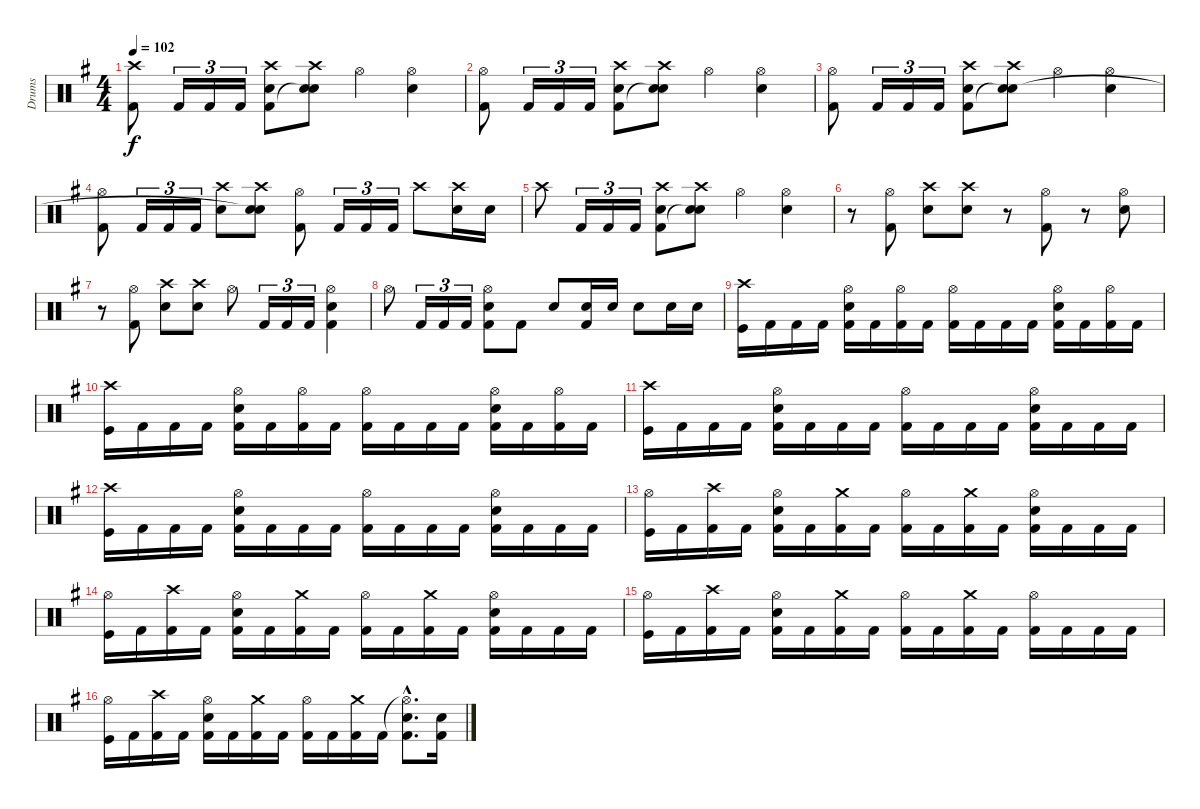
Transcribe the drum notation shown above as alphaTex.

\track ("Drums" "Drums") {instrument percussion}
\staff {score}
\articulation defaults
\ts (4 4)
\tempo 102
\clef neutral
\ks eminor
("Crash high (hit)" "Kick (hit) 2").8{dy f} "Kick (hit) 2".16{tu (3 2)} "Kick (hit) 2".16{tu (3 2)} "Kick (hit) 2".16{tu (3 2)} ("Crash high (hit)" "Snare (hit) 2" "Kick (hit) 2").8 ("Crash high (hit)" "Snare (hit) 2" "Snare (hit)"{t}).8 "Hi-Hat (open)".4 ("Hi-Hat (open)" "Snare (hit) 2").4 |
("Hi-Hat (open)" "Kick (hit) 2").8 "Kick (hit) 2".16{tu (3 2)} "Kick (hit) 2".16{tu (3 2)} "Kick (hit) 2".16{tu (3 2)} ("Crash high (hit)" "Snare (hit) 2" "Kick (hit) 2").8 ("Crash high (hit)" "Snare (hit) 2" "Snare (hit)"{t}).8 "Hi-Hat (open)".4 ("Hi-Hat (open)" "Snare (hit) 2").4 |
("Hi-Hat (open)" "Kick (hit) 2").8 "Kick (hit) 2".16{tu (3 2)} "Kick (hit) 2".16{tu (3 2)} "Kick (hit) 2".16{tu (3 2)} ("Crash high (hit)" "Snare (hit) 2" "Kick (hit) 2").8 ("Crash high (hit)" "Snare (hit) 2" "Snare (hit)"{t}).8 "Hi-Hat (open)".4 ("Hi-Hat (open)" "Snare (hit) 2").4 |
("Hi-Hat (open)" "Kick (hit) 2").8 "Kick (hit) 2".16{tu (3 2)} "Kick (hit) 2".16{tu (3 2)} "Kick (hit) 2".16{tu (3 2)} ("Crash high (hit)" "Snare (hit) 2").8 ("Crash high (hit)" "Snare (hit) 2" "Snare (hit)"{t}).8 ("Hi-Hat (open)" "Kick (hit) 2").8 "Kick (hit) 2".16{tu (3 2)} "Kick (hit) 2".16{tu (3 2)} "Kick (hit) 2".16{tu (3 2)} "Crash high (hit)".8 ("Crash high (hit)" "Snare (hit) 2").16 "Snare (hit) 2".16 |
"Crash high (hit)".8 "Kick (hit) 2".16{tu (3 2)} "Kick (hit) 2".16{tu (3 2)} "Kick (hit) 2".16{tu (3 2)} ("Crash high (hit)" "Snare (hit) 2" "Kick (hit) 2").8 ("Crash high (hit)" "Snare (hit) 2" "Snare (hit)"{t}).8 "Hi-Hat (open)".4 ("Hi-Hat (open)" "Snare (hit) 2").4 |
r.8 ("Hi-Hat (open)" "Kick (hit) 2").8 ("Crash high (hit)" "Snare (hit) 2").8 ("Crash high (hit)" "Snare (hit) 2").8 r.8 ("Hi-Hat (open)" "Kick (hit) 2").8 r.8 ("Hi-Hat (open)" "Snare (hit) 2").8 |
r.8 ("Hi-Hat (open)" "Kick (hit) 2").8 ("Crash high (hit)" "Snare (hit) 2").8 ("Crash high (hit)" "Snare (hit) 2").8 "Hi-Hat (open)".8 "Kick (hit) 2".16{tu (3 2)} "Kick (hit) 2".16{tu (3 2)} "Kick (hit) 2".16{tu (3 2)} ("Hi-Hat (open)" "Snare (hit) 2" "Kick (hit) 2").4 |
"Hi-Hat (open)".8 "Kick (hit) 2".16{tu (3 2)} "Kick (hit) 2".16{tu (3 2)} "Kick (hit) 2".16{tu (3 2)} ("Hi-Hat (open)" "Snare (hit) 2" "Kick (hit) 2").8 "Kick (hit) 2".8 "Snare (hit) 2".8 ("Snare (hit) 2" "Kick (hit) 2").16 "Snare (hit) 2".16 "Snare (hit) 2".8 "Snare (hit) 2".16 "Snare (hit) 2".16 |
("Crash high (hit)" "Kick (hit)").16 "Kick (hit) 2".16 "Kick (hit) 2".16 "Kick (hit) 2".16 ("Hi-Hat (open)" "Snare (hit) 2" "Kick (hit) 2").16 "Kick (hit) 2".16 ("Hi-Hat (open)" "Kick (hit) 2").16 "Kick (hit) 2".16 ("Hi-Hat (open)" "Kick (hit) 2").16 "Kick (hit) 2".16 "Kick (hit) 2".16 "Kick (hit) 2".16 ("Hi-Hat (open)" "Snare (hit) 2" "Kick (hit) 2").16 "Kick (hit) 2".16 ("Hi-Hat (open)" "Kick (hit) 2").16 "Kick (hit) 2".16 |
("Crash high (hit)" "Kick (hit)").16 "Kick (hit) 2".16 "Kick (hit) 2".16 "Kick (hit) 2".16 ("Hi-Hat (open)" "Snare (hit) 2" "Kick (hit) 2").16 "Kick (hit) 2".16 ("Hi-Hat (open)" "Kick (hit) 2").16 "Kick (hit) 2".16 ("Hi-Hat (open)" "Kick (hit) 2").16 "Kick (hit) 2".16 "Kick (hit) 2".16 "Kick (hit) 2".16 ("Hi-Hat (open)" "Snare (hit) 2" "Kick (hit) 2").16 "Kick (hit) 2".16 ("Hi-Hat (open)" "Kick (hit) 2").16 "Kick (hit) 2".16 |
("Crash high (hit)" "Kick (hit)").16 "Kick (hit) 2".16 "Kick (hit) 2".16 "Kick (hit) 2".16 ("Hi-Hat (open)" "Snare (hit) 2" "Kick (hit) 2").16 "Kick (hit) 2".16 "Kick (hit) 2".16 "Kick (hit) 2".16 ("Hi-Hat (open)" "Kick (hit) 2").16 "Kick (hit) 2".16 "Kick (hit) 2".16 "Kick (hit) 2".16 ("Hi-Hat (open)" "Snare (hit) 2" "Kick (hit) 2").16 "Kick (hit) 2".16 "Kick (hit) 2".16 "Kick (hit) 2".16 |
("Crash high (hit)" "Kick (hit)").16 "Kick (hit) 2".16 "Kick (hit) 2".16 "Kick (hit) 2".16 ("Hi-Hat (open)" "Snare (hit) 2" "Kick (hit) 2").16 "Kick (hit) 2".16 "Kick (hit) 2".16 "Kick (hit) 2".16 ("Hi-Hat (open)" "Kick (hit) 2").16 "Kick (hit) 2".16 "Kick (hit) 2".16 "Kick (hit) 2".16 ("Hi-Hat (open)" "Snare (hit) 2" "Kick (hit) 2").16 "Kick (hit) 2".16 "Kick (hit) 2".16 "Kick (hit) 2".16 |
("Hi-Hat (open)" "Kick (hit)").16 "Kick (hit) 2".16 ("Crash high (hit)" "Kick (hit) 2").16 "Kick (hit) 2".16 ("Hi-Hat (open)" "Snare (hit) 2" "Kick (hit) 2").16 "Kick (hit) 2".16 ("Crash medium (hit)" "Kick (hit) 2").16 "Kick (hit) 2".16 ("Hi-Hat (open)" "Kick (hit) 2").16 "Kick (hit) 2".16 ("Crash medium (hit)" "Kick (hit) 2").16 "Kick (hit) 2".16 ("Hi-Hat (open)" "Snare (hit) 2" "Kick (hit) 2").16 "Kick (hit) 2".16 "Kick (hit) 2".16 "Kick (hit) 2".16 |
("Hi-Hat (open)" "Kick (hit)").16 "Kick (hit) 2".16 ("Crash high (hit)" "Kick (hit) 2").16 "Kick (hit) 2".16 ("Hi-Hat (open)" "Snare (hit) 2" "Kick (hit) 2").16 "Kick (hit) 2".16 ("Crash medium (hit)" "Kick (hit) 2").16 "Kick (hit) 2".16 ("Hi-Hat (open)" "Kick (hit) 2").16 "Kick (hit) 2".16 ("Crash medium (hit)" "Kick (hit) 2").16 "Kick (hit) 2".16 ("Hi-Hat (open)" "Snare (hit) 2" "Kick (hit) 2").16 "Kick (hit) 2".16 "Kick (hit) 2".16 "Kick (hit) 2".16 |
("Hi-Hat (open)" "Kick (hit)").16 "Kick (hit) 2".16 ("Crash high (hit)" "Kick (hit) 2").16 "Kick (hit) 2".16 ("Hi-Hat (open)" "Snare (hit) 2" "Kick (hit) 2").16 "Kick (hit) 2".16 ("Crash medium (hit)" "Kick (hit) 2").16 "Kick (hit) 2".16 ("Hi-Hat (open)" "Kick (hit) 2").16 "Kick (hit) 2".16 ("Crash medium (hit)" "Kick (hit) 2").16 "Kick (hit) 2".16 ("Hi-Hat (open)" "Kick (hit) 2").16 "Kick (hit) 2".16 "Kick (hit) 2".16 "Kick (hit) 2".16 |
("Hi-Hat (open)" "Kick (hit)").16 "Kick (hit) 2".16 ("Crash high (hit)" "Kick (hit) 2").16 "Kick (hit) 2".16 ("Hi-Hat (open)" "Snare (hit) 2" "Kick (hit) 2").16 "Kick (hit) 2".16 ("Crash medium (hit)" "Kick (hit) 2").16 "Kick (hit) 2".16 ("Hi-Hat (open)" "Kick (hit) 2").16 "Kick (hit) 2".16 ("Crash medium (hit)" "Kick (hit) 2").16 "Kick (hit) 2".16 ("Hi-Hat (open)"{hac t} "Snare (hit) 2"{hac} "Kick (hit) 2"{hac}).8{d} ("Snare (hit) 2" "Kick (hit) 2").16
